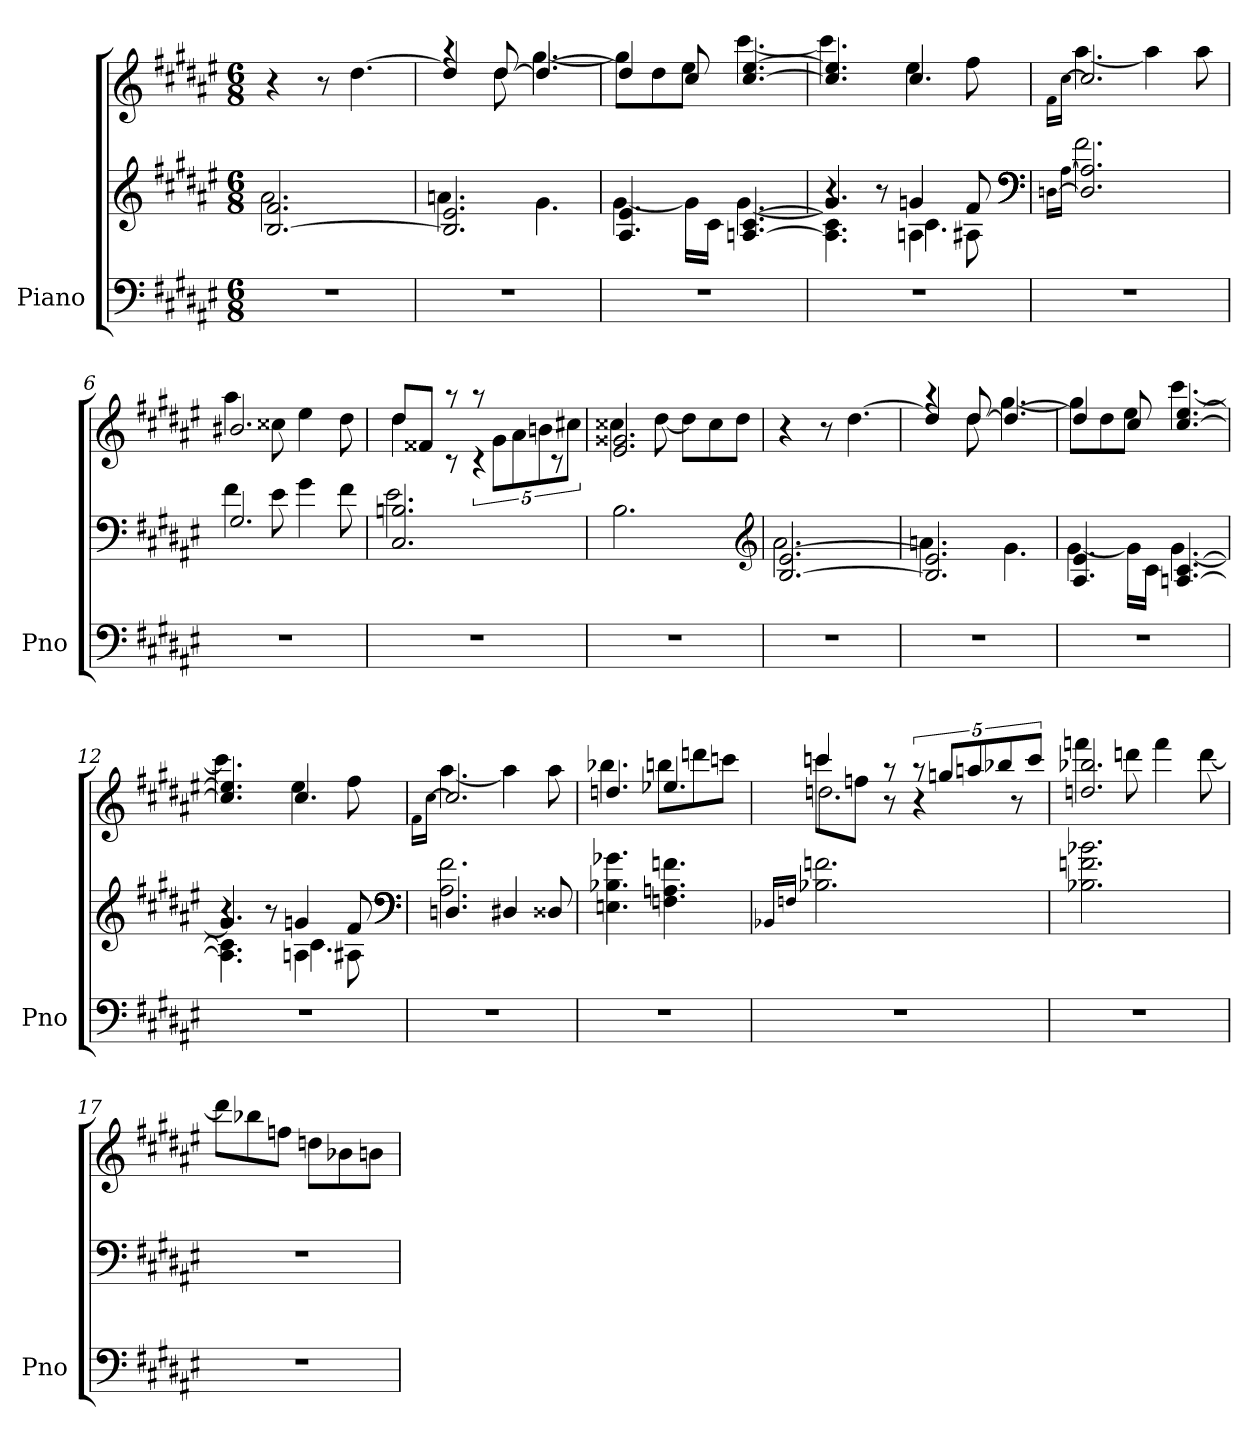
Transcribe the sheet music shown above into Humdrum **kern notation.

**kern	**kern	**kern
*part1	*part1	*part1
*staff3	*staff2	*staff1
*I"Piano	*	*
*I'Pno	*	*
*clefF4	*clefG2	*clefG2
*k[f#c#g#d#a#e#]	*k[f#c#g#d#a#e#]	*k[f#c#g#d#a#e#]
*F#:	*F#:	*F#:
*M6/8	*M6/8	*M6/8
=1	=1	=1
*	*^	*
2.r	[2.B 2.f#	2.a#	4r
.	.	.	8r
.	.	.	[4.dd#
=2	=2	=2	=2
*	*	*	*^
2.r	2.B] 2.e#	4.an	4dd#]	4raa
.	.	.	[8dd#	8dd#
.	.	4.g#	4.dd#_	[4.gg#
=3	=3	=3	=3	=3
2.r	4.A# 4.e#	[4g#	4dd#]	8gg#L]
.	.	.	.	8dd#
.	.	16g#LL]	8cc#	8ee#J
.	.	16c#JJ	.	.
.	[4.An [4.c#	[4.g#	[4.cc# [4.ee#	[4.ccc#
=4	=4	=4	=4	=4
*	*	*^	*	*
2.r	4r	4.A] 4.c#]	4.g#]	4.cc#] 4.ee#]	4.ccc#]
.	8r	.	.	.	.
.	4An\	4.c#	4gn	4.cc#	4ee#
.	8A#X\	.	8f#	.	8ff#
*	*v	*v	*v	*	*
*	*clefF4	*	*
=5	=5	=5	=5
.	[16qqDn\LL	16qqf#\LL	.
.	[16qqA#\JJ	[16qqcc#\JJ	.
*	*^	*	*
2.r	2.D] 2.A#]	2.f#	2.cc#]	[4.aa#
.	.	.	.	4aa#]
.	.	.	.	8aa#
=6	=6	=6	=6	=6
2.r	2.G#	4f#	2.b#X	4aa#
.	.	8e#	.	8cc##X
.	.	4g#	.	4ee#
.	.	8f#	.	8dd#
=7	=7	=7	=7	=7
2.r	2.C# 2.Bn	2.e#	8dd#L	4dd#
.	.	.	8f##XJ	.
.	.	.	8rc	8raa
.	.	.	4rc	40%3raa
.	.	.	.	40%3g#L
.	.	.	.	40%3a#
.	.	.	.	40%3bn
.	.	.	8rc	.
.	.	.	.	40%3cc#XJ
*	*v	*v	*	*
=8	=8	=8	=8
2.r	2.B	2.e# 2.g##X	4cc##X
.	.	.	[8dd#
.	.	.	8dd#L]
.	.	.	8cc##
.	.	.	8dd#J
*	*	*v	*v
*	*clefG2	*
=9	=9	=9
*	*^	*
2.r	[2.B [2.e#	2.a#	4r
.	.	.	8r
.	.	.	[4.dd#
=10	=10	=10	=10
*	*	*	*^
2.r	2.B] 2.e#]	4.an	4dd#]	4raa
.	.	.	[8dd#	8dd#
.	.	4.g#	4.dd#_	[4.gg#
=11	=11	=11	=11	=11
2.r	4.A# 4.e#	[4g#	4dd#]	8gg#L]
.	.	.	.	8dd#
.	.	16g#LL]	8cc#	8ee#J
.	.	16c#JJ	.	.
.	[4.An [4.c#	[4.g#	[4.cc# [4.ee#	[4.ccc#
=12	=12	=12	=12	=12
*	*	*^	*	*
2.r	4r	4.A] 4.c#]	4.g#]	4.cc#] 4.ee#]	4.ccc#]
.	8r	.	.	.	.
.	4An\	4.c#	4gn	4.cc#	4ee#
.	8A#X\	.	8f#	.	8ff#
*	*v	*v	*v	*	*
*	*clefF4	*	*
=13	=13	=13	=13
.	.	16qqf#\LL	.
.	.	[16qqcc#\JJ	.
*	*^	*	*
2.r	4.Dn	2.A# 2.f#	2.cc#]	[4.aa#
.	4D#X	.	.	4aa#]
.	8D##X	.	.	8aa#
*	*v	*v	*	*
=14	=14	=14	=14
2.r	4.En 4.B-X 4.g-X	4.ddn	4.bb-X
.	4.Fn 4.An 4.fn	4.ee-X	8bbnL
.	.	.	8dddn
.	.	.	8cccnJ
*	*	*v	*v
=15	=15	=15
.	16qqBB-X/LL	.
.	16qqFn/JJ	.
*	*	*^
*	*	*	*^
2.r	2.B-X 2.fn	8cccn\L	2.ddn	4cccn
.	.	8ffn\J	.	.
.	.	8r	.	8raa
.	.	4r	.	40%3raa
.	.	.	.	40%3ggnL
.	.	.	.	40%3aan
.	.	.	.	40%3bb-X
.	.	8r	.	.
.	.	.	.	40%3cccJ
*	*	*	*v	*v
=16	=16	=16	=16
2.r	2.B-X 2.fn 2.b-X	2.ddn 2.bb-X	4fffn
.	.	.	8dddn
.	.	.	4fff
.	.	.	[8ddd
*	*	*v	*v
=17	=17	=17
2.r	2.r	8dddL]
.	.	8bb-X
.	.	8ffnJ
.	.	8ddnL
.	.	8b-X
.	.	8bnJ
=	=	=
*-	*-	*-
